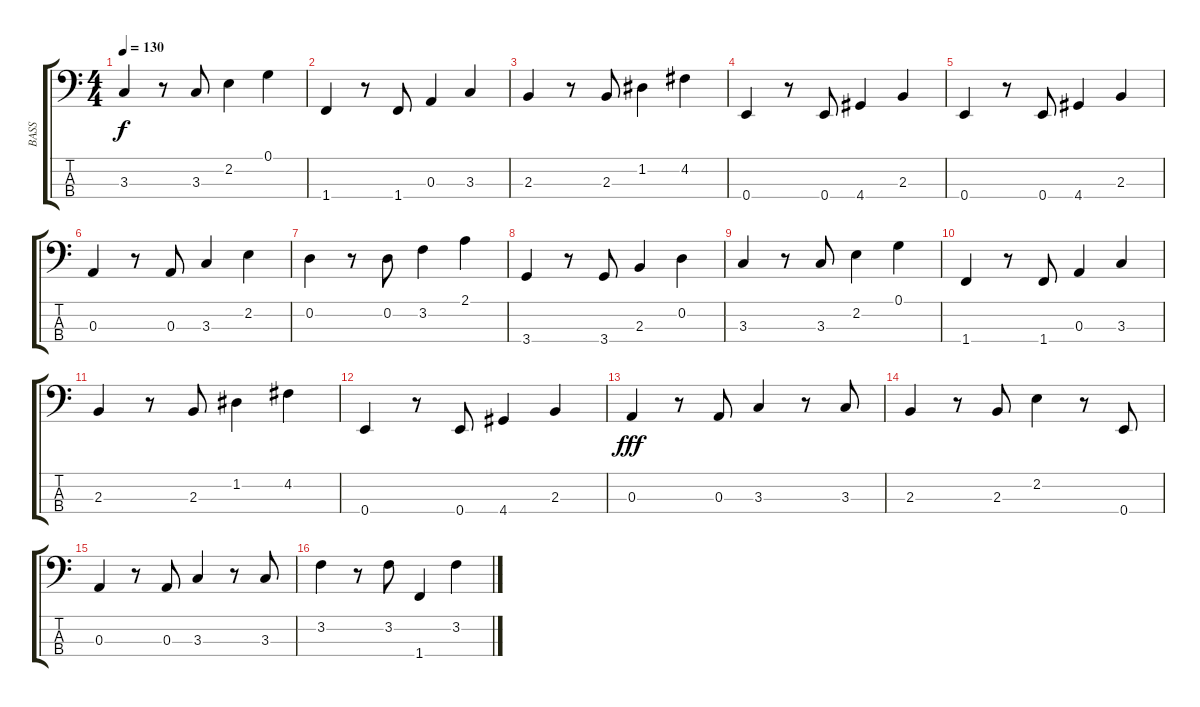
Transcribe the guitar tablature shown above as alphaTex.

\track ("BASS" "BASS") {instrument fretlessbass}
\staff {score tabs}
\tuning (G2 D2 A1 E1) {hide}
\ts (4 4)
\tempo 130
\clef f4
\ks c
3.3.4{dy f} r.8 3.3.8 2.2.4 0.1.4 |
1.4.4 r.8 1.4.8 0.3.4 3.3.4 |
2.3.4 r.8 2.3.8 1.2.4 4.2.4 |
0.4.4 r.8 0.4.8 4.4.4 2.3.4 |
0.4.4 r.8 0.4.8 4.4.4 2.3.4 |
0.3.4 r.8 0.3.8 3.3.4 2.2.4 |
0.2.4 r.8 0.2.8 3.2.4 2.1.4 |
3.4.4 r.8 3.4.8 2.3.4 0.2.4 |
3.3.4 r.8 3.3.8 2.2.4 0.1.4 |
1.4.4 r.8 1.4.8 0.3.4 3.3.4 |
2.3.4 r.8 2.3.8 1.2.4 4.2.4 |
0.4.4 r.8 0.4.8 4.4.4 2.3.4 |
0.3.4{dy fff} r.8 0.3.8 3.3.4 r.8 3.3.8 |
2.3.4 r.8 2.3.8 2.2.4 r.8 0.4.8 |
0.3.4 r.8 0.3.8 3.3.4 r.8 3.3.8 |
3.2.4 r.8 3.2.8 1.4.4 3.2.4
